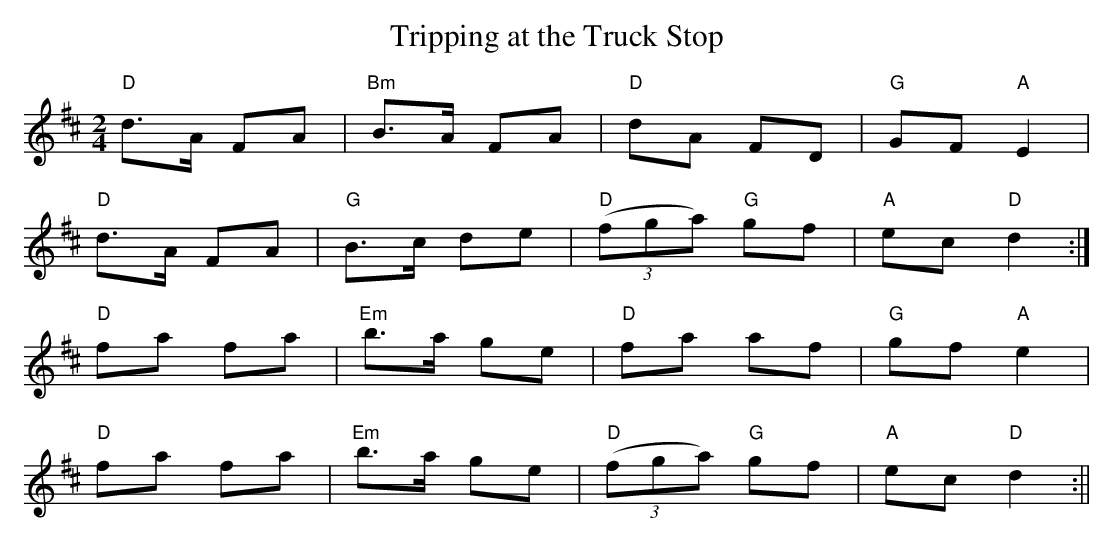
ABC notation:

X:1
T:Tripping at the Truck Stop
M:2/4
L:1/8
K:D
"D"d>A FA|"Bm"B>A FA|"D"dA FD|"G"GF "A"E2|
"D"d>A FA|"G"B>c de|"D"(3(fga) "G"gf|"A"ec "D"d2:|
"D"fa fa|"Em"b>a ge|"D"fa af|"G"gf "A"e2|
"D"fa fa|"Em"b>a ge|"D"(3(fga) "G"gf|"A"ec "D"d2:||
